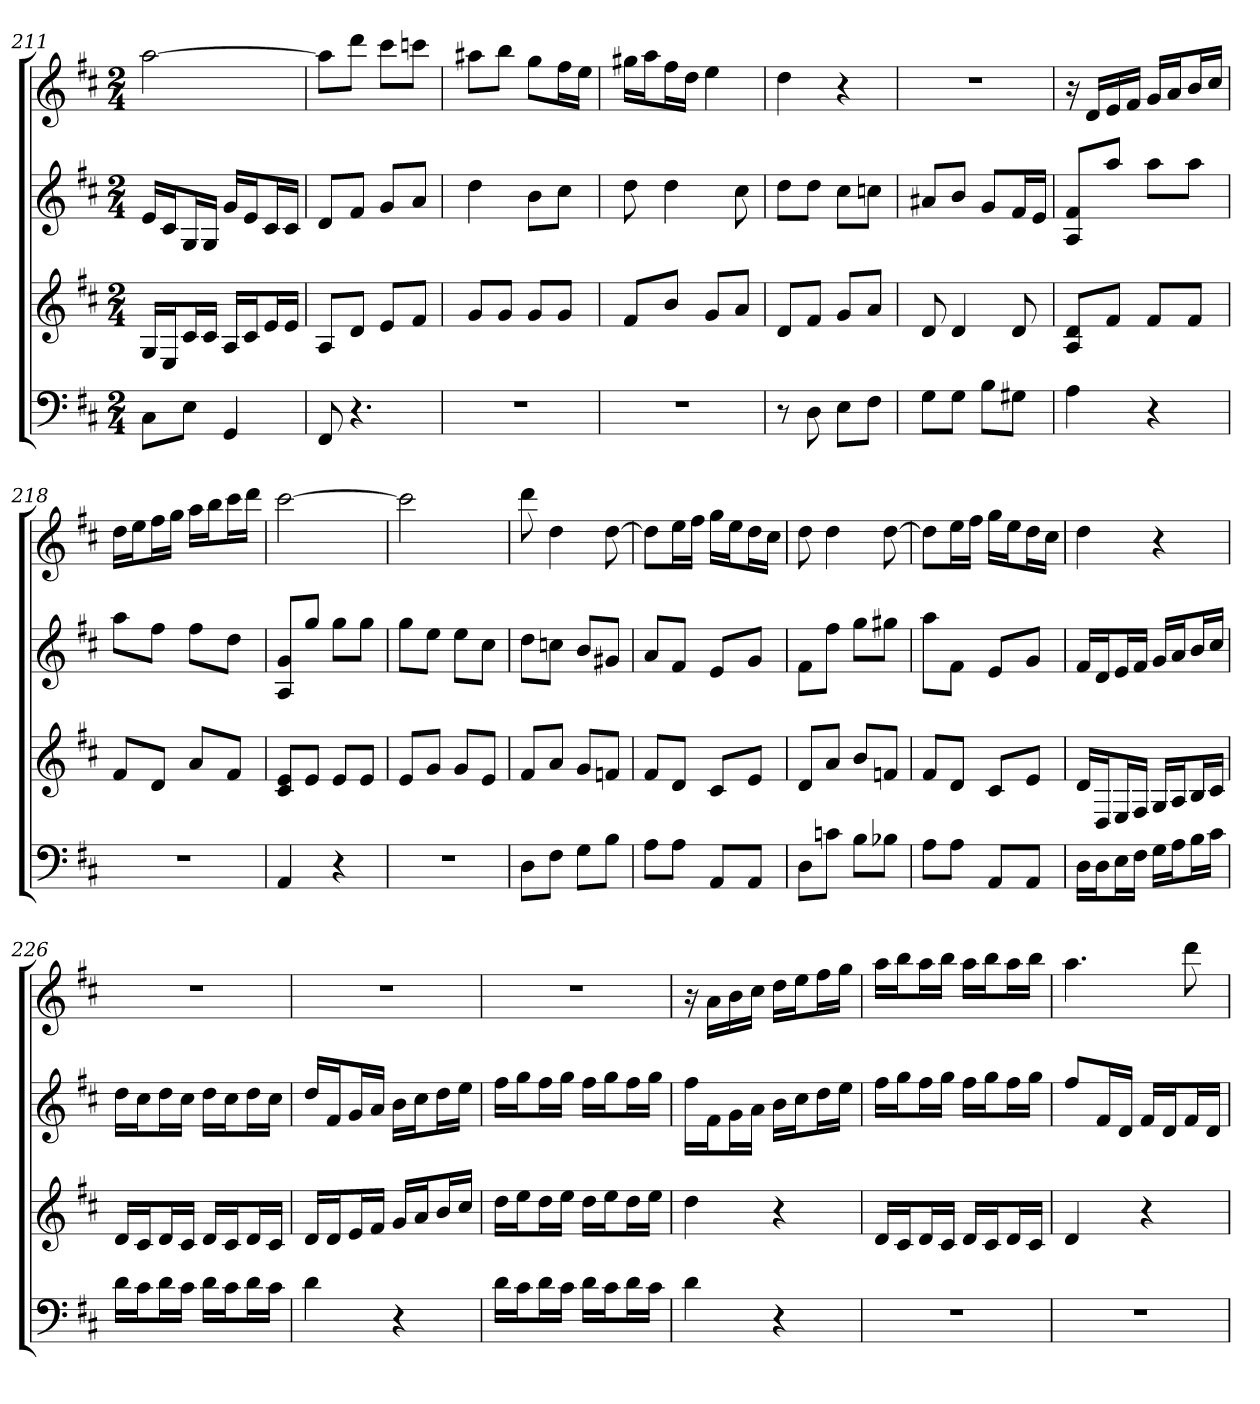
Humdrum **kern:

**kern	**kern	**kern	**kern
*part4	*part3	*part2	*part1
*staff4	*staff3	*staff2	*staff1
*k[f#c#]	*k[f#c#]	*k[f#c#]	*k[f#c#]
*D:	*D:	*D:	*D:
*M2/4	*M2/4	*M2/4	*M2/4
=211	=211	=211	=211
8C#L	16GLL	16eLL	[2aa
.	16EJ	16c#J	.
8EJ	16c#L	16GL	.
.	16c#JJ	16GJJ	.
4GG	16ALL	16gLL	.
.	16c#J	16eJ	.
.	16eL	16c#L	.
.	16eJJ	16c#JJ	.
=212	=212	=212	=212
8FF#	8AL	8dL	8aaL]
4.r	8dJ	8f#J	8dddJ
.	8eL	8gL	8ccc#L
.	8f#J	8aJ	8cccnJ
=213	=213	=213	=213
2r	8gL	4dd	8aa#XL
.	8gJ	.	8bbJ
.	8gL	8bL	8ggL
.	8gJ	8cc#J	16ff#L
.	.	.	16eeJJ
=214	=214	=214	=214
2r	8f#L	8dd	16gg#XLL
.	.	.	16aaJ
.	8bJ	4dd	16ff#L
.	.	.	16ddJJ
.	8gL	.	4ee
.	8aJ	8cc#	.
=215	=215	=215	=215
8r	8dL	8ddL	4dd
8D	8f#J	8ddJ	.
8EL	8gL	8cc#L	4r
8F#J	8aJ	8ccnJ	.
=216	=216	=216	=216
8GL	8d	8a#XL	2r
8GJ	4d	8bJ	.
8BL	.	8gL	.
8G#XJ	8d	16f#L	.
.	.	16eJJ	.
=217	=217	=217	=217
4A	8A 8dL	8A 8f#L	16r
.	.	.	16dLL
.	8f#J	8aaJ	16e
.	.	.	16f#JJ
4r	8f#L	8aaL	16gLL
.	.	.	16aJ
.	8f#J	8aaJ	16bL
.	.	.	16cc#JJ
=218	=218	=218	=218
2r	8f#L	8aaL	16ddLL
.	.	.	16eeJ
.	8dJ	8ff#J	16ff#L
.	.	.	16ggJJ
.	8aL	8ff#L	16aaLL
.	.	.	16bbJ
.	8f#J	8ddJ	16ccc#L
.	.	.	16dddJJ
=219	=219	=219	=219
4AA	8c# 8eL	8A 8gL	[2ccc#
.	8eJ	8ggJ	.
4r	8eL	8ggL	.
.	8eJ	8ggJ	.
=220	=220	=220	=220
2r	8eL	8ggL	2ccc#]
.	8gJ	8eeJ	.
.	8gL	8eeL	.
.	8eJ	8cc#J	.
=221	=221	=221	=221
8DL	8f#L	8ddL	8ddd
8F#J	8aJ	8ccnJ	4dd
8GL	8gL	8bL	.
8BJ	8fnJ	8g#XJ	[8dd
=222	=222	=222	=222
8AL	8f#L	8aL	8ddL]
8AJ	8dJ	8f#J	16eeL
.	.	.	16ff#JJ
8AAL	8c#L	8eL	16ggLL
.	.	.	16eeJ
8AAJ	8eJ	8gJ	16ddL
.	.	.	16cc#JJ
=223	=223	=223	=223
8DL	8dL	8f#L	8dd
8cnJ	8aJ	8ff#J	4dd
8BL	8bL	8ggL	.
8B-XJ	8fnJ	8gg#XJ	[8dd
=224	=224	=224	=224
8AL	8f#L	8aaL	8ddL]
8AJ	8dJ	8f#J	16eeL
.	.	.	16ff#JJ
8AAL	8c#L	8eL	16ggLL
.	.	.	16eeJ
8AAJ	8eJ	8gJ	16ddL
.	.	.	16cc#JJ
=225	=225	=225	=225
16DLL	16dLL	16f#LL	4dd
16DJ	16DJ	16dJ	.
16EL	16EL	16eL	.
16F#JJ	16F#JJ	16f#JJ	.
16GLL	16GLL	16gLL	4r
16AJ	16AJ	16aJ	.
16BL	16BL	16bL	.
16c#JJ	16c#JJ	16cc#JJ	.
=226	=226	=226	=226
16dLL	16dLL	16ddLL	2r
16c#J	16c#J	16cc#J	.
16dL	16dL	16ddL	.
16c#JJ	16c#JJ	16cc#JJ	.
16dLL	16dLL	16ddLL	.
16c#J	16c#J	16cc#J	.
16dL	16dL	16ddL	.
16c#JJ	16c#JJ	16cc#JJ	.
=227	=227	=227	=227
4d	16dLL	16ddLL	2r
.	16dJ	16f#J	.
.	16eL	16gL	.
.	16f#JJ	16aJJ	.
4r	16gLL	16bLL	.
.	16aJ	16cc#J	.
.	16bL	16ddL	.
.	16cc#JJ	16eeJJ	.
=228	=228	=228	=228
16dLL	16ddLL	16ff#LL	2r
16c#J	16eeJ	16ggJ	.
16dL	16ddL	16ff#L	.
16c#JJ	16eeJJ	16ggJJ	.
16dLL	16ddLL	16ff#LL	.
16c#J	16eeJ	16ggJ	.
16dL	16ddL	16ff#L	.
16c#JJ	16eeJJ	16ggJJ	.
=229	=229	=229	=229
4d	4dd	16ff#LL	16r
.	.	16f#J	16aLL
.	.	16gL	16b
.	.	16aJJ	16cc#JJ
4r	4r	16bLL	16ddLL
.	.	16cc#J	16eeJ
.	.	16ddL	16ff#L
.	.	16eeJJ	16ggJJ
=230	=230	=230	=230
2r	16dLL	16ff#LL	16aaLL
.	16c#J	16ggJ	16bbJ
.	16dL	16ff#L	16aaL
.	16c#JJ	16ggJJ	16bbJJ
.	16dLL	16ff#LL	16aaLL
.	16c#J	16ggJ	16bbJ
.	16dL	16ff#L	16aaL
.	16c#JJ	16ggJJ	16bbJJ
=231	=231	=231	=231
2r	4d	8ff#L	4.aa
.	.	16f#L	.
.	.	16dJJ	.
.	4r	16f#LL	.
.	.	16dJ	.
.	.	16f#L	8ddd
.	.	16dJJ	.
=	=	=	=
*-	*-	*-	*-
